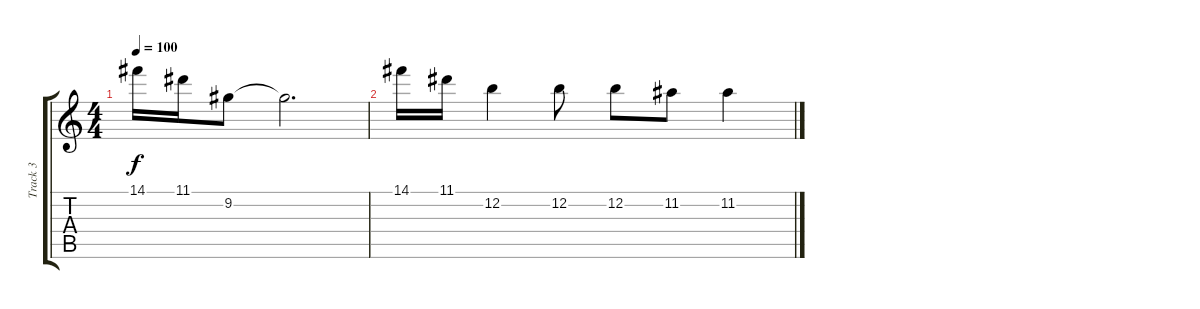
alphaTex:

\track ("Track 3" "Track 3") {instrument electricguitarjazz}
\staff {score tabs}
\tuning (E4 B3 G3 D3 A2 E2) {hide}
\ts (4 4)
\tempo 100
\clef g2
\ks c
14.1.16{dy f volume 0} 11.1.16 9.2.8 9.2{t}.2{d} |
14.1.16 11.1.16 12.2.4 12.2.8 12.2.8 11.2.8 11.2.4
